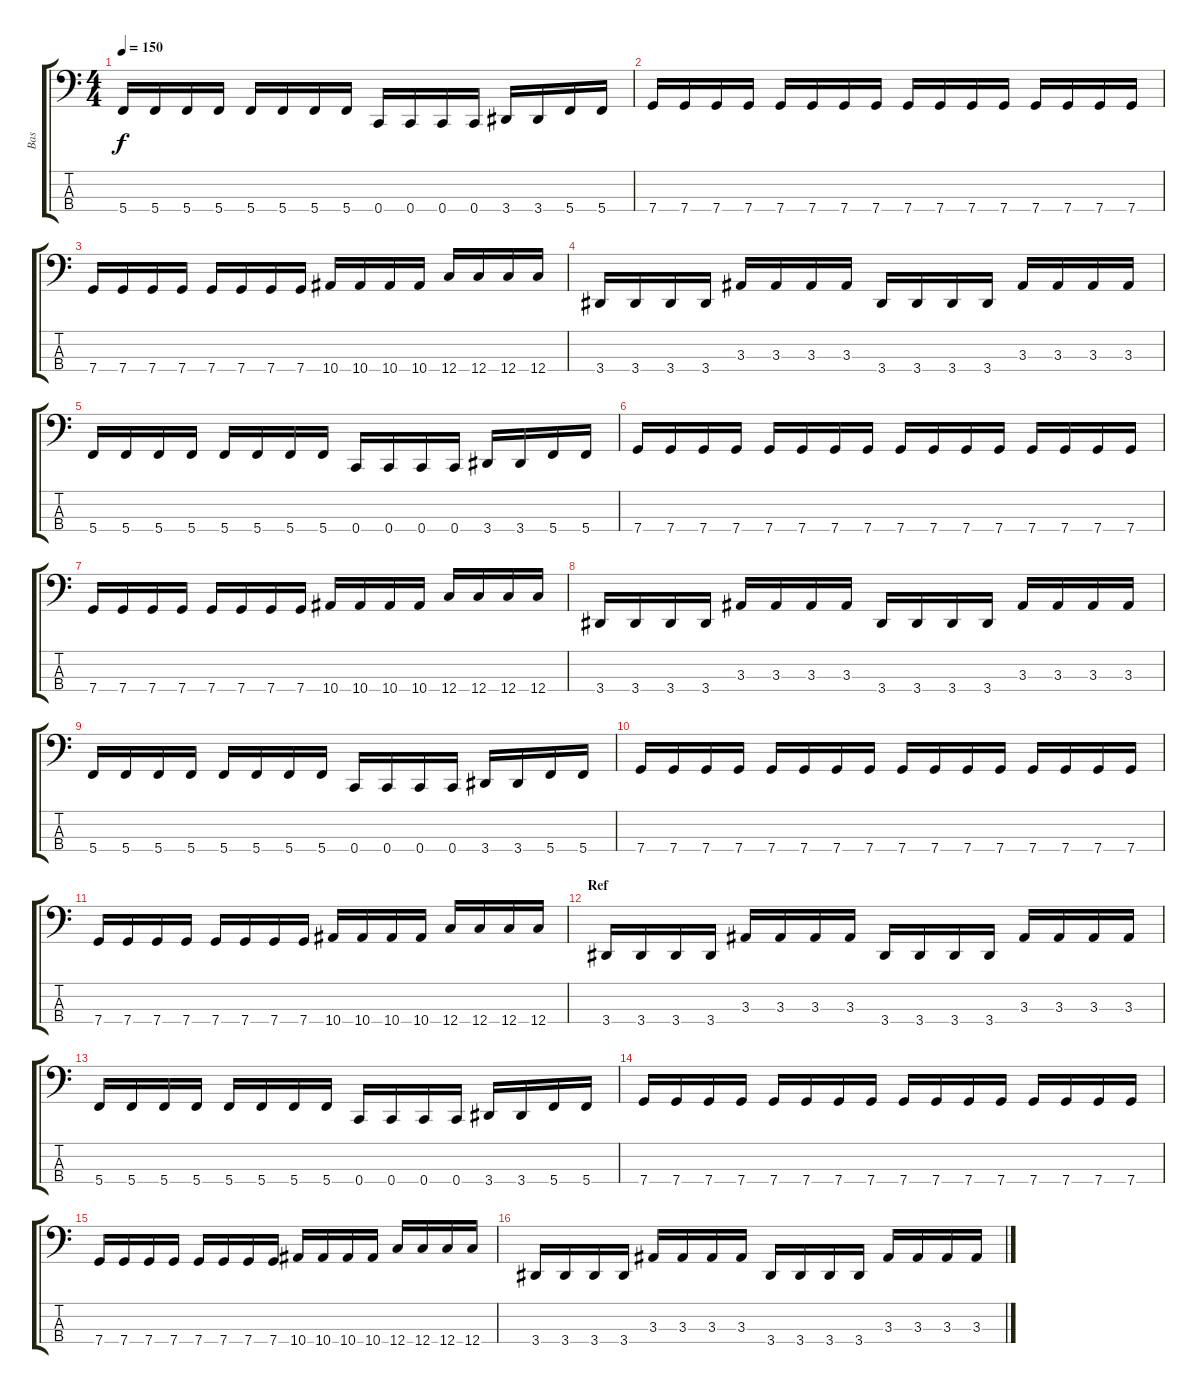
\track ("Bas" "Bas") {instrument electricbasspick}
\staff {score tabs}
\tuning (F2 C2 G1 C1) {hide}
\ts (4 4)
\tempo 150
\clef f4
\ks c
5.4.16{dy f} 5.4.16 5.4.16 5.4.16 5.4.16 5.4.16 5.4.16 5.4.16 0.4.16 0.4.16 0.4.16 0.4.16 3.4.16 3.4.16 5.4.16 5.4.16 |
7.4.16 7.4.16 7.4.16 7.4.16 7.4.16 7.4.16 7.4.16 7.4.16 7.4.16 7.4.16 7.4.16 7.4.16 7.4.16 7.4.16 7.4.16 7.4.16 |
7.4.16 7.4.16 7.4.16 7.4.16 7.4.16 7.4.16 7.4.16 7.4.16 10.4.16 10.4.16 10.4.16 10.4.16 12.4.16 12.4.16 12.4.16 12.4.16 |
3.4.16 3.4.16 3.4.16 3.4.16 3.3.16 3.3.16 3.3.16 3.3.16 3.4.16 3.4.16 3.4.16 3.4.16 3.3.16 3.3.16 3.3.16 3.3.16 |
5.4.16 5.4.16 5.4.16 5.4.16 5.4.16 5.4.16 5.4.16 5.4.16 0.4.16 0.4.16 0.4.16 0.4.16 3.4.16 3.4.16 5.4.16 5.4.16 |
7.4.16 7.4.16 7.4.16 7.4.16 7.4.16 7.4.16 7.4.16 7.4.16 7.4.16 7.4.16 7.4.16 7.4.16 7.4.16 7.4.16 7.4.16 7.4.16 |
7.4.16 7.4.16 7.4.16 7.4.16 7.4.16 7.4.16 7.4.16 7.4.16 10.4.16 10.4.16 10.4.16 10.4.16 12.4.16 12.4.16 12.4.16 12.4.16 |
3.4.16 3.4.16 3.4.16 3.4.16 3.3.16 3.3.16 3.3.16 3.3.16 3.4.16 3.4.16 3.4.16 3.4.16 3.3.16 3.3.16 3.3.16 3.3.16 |
5.4.16 5.4.16 5.4.16 5.4.16 5.4.16 5.4.16 5.4.16 5.4.16 0.4.16 0.4.16 0.4.16 0.4.16 3.4.16 3.4.16 5.4.16 5.4.16 |
7.4.16 7.4.16 7.4.16 7.4.16 7.4.16 7.4.16 7.4.16 7.4.16 7.4.16 7.4.16 7.4.16 7.4.16 7.4.16 7.4.16 7.4.16 7.4.16 |
7.4.16 7.4.16 7.4.16 7.4.16 7.4.16 7.4.16 7.4.16 7.4.16 10.4.16 10.4.16 10.4.16 10.4.16 12.4.16 12.4.16 12.4.16 12.4.16 |
\section ("" "Ref")
3.4.16 3.4.16 3.4.16 3.4.16 3.3.16 3.3.16 3.3.16 3.3.16 3.4.16 3.4.16 3.4.16 3.4.16 3.3.16 3.3.16 3.3.16 3.3.16 |
5.4.16 5.4.16 5.4.16 5.4.16 5.4.16 5.4.16 5.4.16 5.4.16 0.4.16 0.4.16 0.4.16 0.4.16 3.4.16 3.4.16 5.4.16 5.4.16 |
7.4.16 7.4.16 7.4.16 7.4.16 7.4.16 7.4.16 7.4.16 7.4.16 7.4.16 7.4.16 7.4.16 7.4.16 7.4.16 7.4.16 7.4.16 7.4.16 |
7.4.16 7.4.16 7.4.16 7.4.16 7.4.16 7.4.16 7.4.16 7.4.16 10.4.16 10.4.16 10.4.16 10.4.16 12.4.16 12.4.16 12.4.16 12.4.16 |
3.4.16 3.4.16 3.4.16 3.4.16 3.3.16 3.3.16 3.3.16 3.3.16 3.4.16 3.4.16 3.4.16 3.4.16 3.3.16 3.3.16 3.3.16 3.3.16
